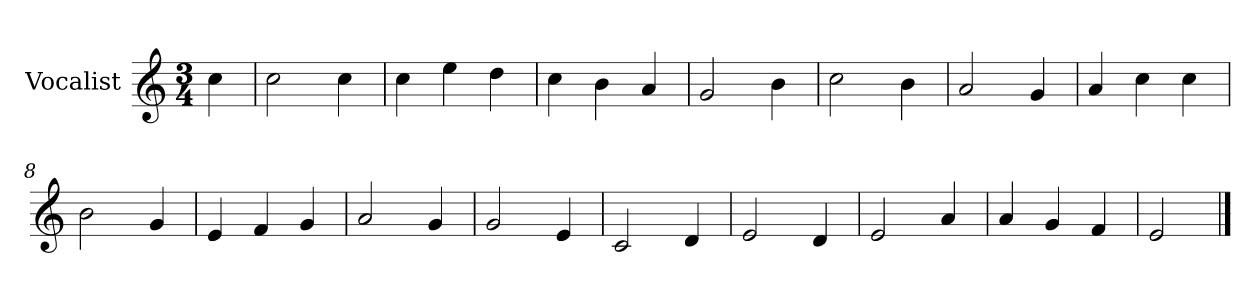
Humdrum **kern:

**kern
*part1
*staff1
*I"Vocalist
*k[]
*C:
*M3/4
=
4cc
=1
2cc
4cc
=2
4cc
4ee
4dd
=3
4cc
4b
4a
=4
2g
4b
=5
2cc
4b
=6
2a
4g
=7
4a
4cc
4cc
=8
2b
4g
=9
4e
4f
4g
=10
2a
4g
=11
2g
4e
=12
2c
4d
=13
2e
4d
=14
2e
4a
=15
4a
4g
4f
=16
2e
==
*-
